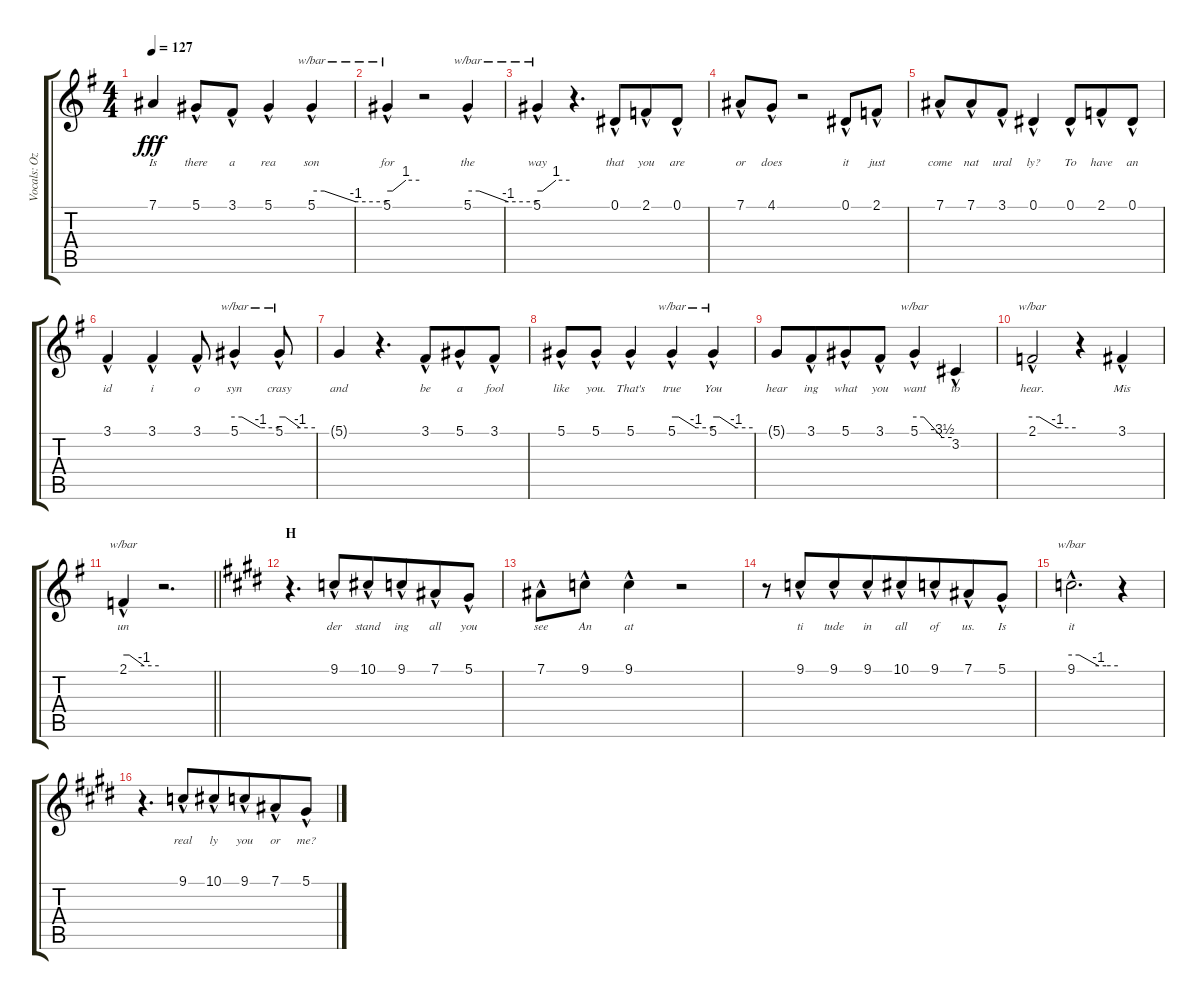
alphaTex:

\track ("Vocals: Ozzy" "Vocals: Oz") {instrument lead2sawtooth}
\staff {score tabs}
\tuning (Eb4 Bb3 Gb3 Db3 Ab2 Eb2) {hide}
\ts (4 4)
\tempo 127
\clef g2
\ks g
7.1{t}.4{lyrics (0 "Is") lyrics (1 "") lyrics (2 "") lyrics (3 "") lyrics (4 "") dy fff beam merge} 5.1{hac}.8{lyrics (0 "there") lyrics (1 "") lyrics (2 "") lyrics (3 "") lyrics (4 "")} 3.1{hac}.8{lyrics (0 "a") lyrics (1 "") lyrics (2 "") lyrics (3 "") lyrics (4 "")} 5.1{hac}.4{lyrics (0 "rea") lyrics (1 "") lyrics (2 "") lyrics (3 "") lyrics (4 "")} 5.1{hac}.4{tbe (custom default 0 0 10 0 35 -4 60 -4) lyrics (0 "son") lyrics (1 "") lyrics (2 "") lyrics (3 "") lyrics (4 "")} |
5.1{hac}.4{tbe (custom default 0 0 10 0 35 4 60 4) lyrics (0 "for") lyrics (1 "") lyrics (2 "") lyrics (3 "") lyrics (4 "")} r.2 5.1{hac}.4{tbe (custom default 0 0 10 0 35 -4 60 -4) lyrics (0 "the") lyrics (1 "") lyrics (2 "") lyrics (3 "") lyrics (4 "")} |
5.1{hac}.4{tbe (custom default 0 0 10 0 35 4 60 4) lyrics (0 "way") lyrics (1 "") lyrics (2 "") lyrics (3 "") lyrics (4 "")} r.4{d} 0.1{hac}.8{lyrics (0 "that") lyrics (1 "") lyrics (2 "") lyrics (3 "") lyrics (4 "") beam merge} 2.1{hac}.8{lyrics (0 "you") lyrics (1 "") lyrics (2 "") lyrics (3 "") lyrics (4 "")} 0.1{hac}.8{lyrics (0 "are") lyrics (1 "") lyrics (2 "") lyrics (3 "") lyrics (4 "")} |
7.1{hac}.8{lyrics (0 "or") lyrics (1 "") lyrics (2 "") lyrics (3 "") lyrics (4 "")} 4.1{hac}.8{lyrics (0 "does") lyrics (1 "") lyrics (2 "") lyrics (3 "") lyrics (4 "")} r.2 0.1{hac}.8{lyrics (0 "it") lyrics (1 "") lyrics (2 "") lyrics (3 "") lyrics (4 "") beam merge} 2.1{hac}.8{lyrics (0 "just") lyrics (1 "") lyrics (2 "") lyrics (3 "") lyrics (4 "")} |
7.1{hac}.8{lyrics (0 "come") lyrics (1 "") lyrics (2 "") lyrics (3 "") lyrics (4 "")} 7.1{hac}.8{lyrics (0 "nat") lyrics (1 "") lyrics (2 "") lyrics (3 "") lyrics (4 "") beam merge} 3.1{hac}.8{lyrics (0 "ural") lyrics (1 "") lyrics (2 "") lyrics (3 "") lyrics (4 "")} 0.1{hac}.4{lyrics (0 "ly?") lyrics (1 "") lyrics (2 "") lyrics (3 "") lyrics (4 "")} 0.1{hac}.8{lyrics (0 "To") lyrics (1 "") lyrics (2 "") lyrics (3 "") lyrics (4 "") beam merge} 2.1{hac}.8{lyrics (0 "have") lyrics (1 "") lyrics (2 "") lyrics (3 "") lyrics (4 "")} 0.1{hac}.8{lyrics (0 "an") lyrics (1 "") lyrics (2 "") lyrics (3 "") lyrics (4 "")} |
3.1{hac}.4{lyrics (0 "id") lyrics (1 "") lyrics (2 "") lyrics (3 "") lyrics (4 "")} 3.1{hac}.4{lyrics (0 "i") lyrics (1 "") lyrics (2 "") lyrics (3 "") lyrics (4 "")} 3.1{hac}.8{lyrics (0 "o") lyrics (1 "") lyrics (2 "") lyrics (3 "") lyrics (4 "")} 5.1{hac}.4{tbe (custom default 0 0 10 0 35 -4 60 -4) lyrics (0 "syn") lyrics (1 "") lyrics (2 "") lyrics (3 "") lyrics (4 "")} 5.1{hac}.8{tbe (custom default 0 0 10 0 35 -4 60 -4) lyrics (0 "crasy") lyrics (1 "") lyrics (2 "") lyrics (3 "") lyrics (4 "")} |
5.1{t}.4{lyrics (0 "and") lyrics (1 "") lyrics (2 "") lyrics (3 "") lyrics (4 "")} r.4{d} 3.1{hac}.8{lyrics (0 "be") lyrics (1 "") lyrics (2 "") lyrics (3 "") lyrics (4 "") beam merge} 5.1{hac}.8{lyrics (0 "a") lyrics (1 "") lyrics (2 "") lyrics (3 "") lyrics (4 "")} 3.1{hac}.8{lyrics (0 "fool") lyrics (1 "") lyrics (2 "") lyrics (3 "") lyrics (4 "")} |
5.1{hac}.8{lyrics (0 "like") lyrics (1 "") lyrics (2 "") lyrics (3 "") lyrics (4 "")} 5.1{hac}.8{lyrics (0 "you.") lyrics (1 "") lyrics (2 "") lyrics (3 "") lyrics (4 "")} 5.1{hac}.4{lyrics (0 "That's") lyrics (1 "") lyrics (2 "") lyrics (3 "") lyrics (4 "")} 5.1{hac}.4{tbe (custom default 0 0 10 0 35 -4 60 -4) lyrics (0 "true") lyrics (1 "") lyrics (2 "") lyrics (3 "") lyrics (4 "")} 5.1{hac}.4{tbe (custom default 0 0 10 0 35 -4 60 -4) lyrics (0 "You") lyrics (1 "") lyrics (2 "") lyrics (3 "") lyrics (4 "")} |
5.1{t}.8{lyrics (0 "hear") lyrics (1 "") lyrics (2 "") lyrics (3 "") lyrics (4 "")} 3.1{hac}.8{lyrics (0 "ing") lyrics (1 "") lyrics (2 "") lyrics (3 "") lyrics (4 "") beam merge} 5.1{hac}.8{lyrics (0 "what") lyrics (1 "") lyrics (2 "") lyrics (3 "") lyrics (4 "")} 3.1{hac}.8{lyrics (0 "you") lyrics (1 "") lyrics (2 "") lyrics (3 "") lyrics (4 "") beam merge} 5.1{hac}.4{tbe (custom default 0 0 15 0 45 -14 60 -14) lyrics (0 "want") lyrics (1 "") lyrics (2 "") lyrics (3 "") lyrics (4 "")} 3.2{hac}.4{lyrics (0 "to") lyrics (1 "") lyrics (2 "") lyrics (3 "") lyrics (4 "")} |
2.1{hac}.2{tbe (custom default 0 0 10 0 35 -4 60 -4) lyrics (0 "hear.") lyrics (1 "") lyrics (2 "") lyrics (3 "") lyrics (4 "")} r.4 3.1{hac}.4{lyrics (0 "Mis") lyrics (1 "") lyrics (2 "") lyrics (3 "") lyrics (4 "")} |
\barLineRight lightlight
2.1{hac}.4{tbe (custom default 0 0 10 0 35 -4 60 -4) lyrics (0 "un") lyrics (1 "") lyrics (2 "") lyrics (3 "") lyrics (4 "")} r.2{d} |
\section ("" "H")
\ks e
r.4{d} 9.1{hac}.8{lyrics (0 "der") lyrics (1 "") lyrics (2 "") lyrics (3 "") lyrics (4 "") beam merge} 10.1{hac}.8{lyrics (0 "stand") lyrics (1 "") lyrics (2 "") lyrics (3 "") lyrics (4 "")} 9.1{hac}.8{lyrics (0 "ing") lyrics (1 "") lyrics (2 "") lyrics (3 "") lyrics (4 "") beam merge} 7.1{hac}.8{lyrics (0 "all") lyrics (1 "") lyrics (2 "") lyrics (3 "") lyrics (4 "")} 5.1{hac}.8{lyrics (0 "you") lyrics (1 "") lyrics (2 "") lyrics (3 "") lyrics (4 "")} |
7.1{hac}.8{lyrics (0 "see") lyrics (1 "") lyrics (2 "") lyrics (3 "") lyrics (4 "")} 9.1{hac}.8{lyrics (0 "An") lyrics (1 "") lyrics (2 "") lyrics (3 "") lyrics (4 "")} 9.1{hac}.4{lyrics (0 "at") lyrics (1 "") lyrics (2 "") lyrics (3 "") lyrics (4 "")} r.2 |
r.8 9.1{hac}.8{lyrics (0 "ti") lyrics (1 "") lyrics (2 "") lyrics (3 "") lyrics (4 "") beam merge} 9.1{hac}.8{lyrics (0 "tude") lyrics (1 "") lyrics (2 "") lyrics (3 "") lyrics (4 "")} 9.1{hac}.8{lyrics (0 "in") lyrics (1 "") lyrics (2 "") lyrics (3 "") lyrics (4 "") beam merge} 10.1{hac}.8{lyrics (0 "all") lyrics (1 "") lyrics (2 "") lyrics (3 "") lyrics (4 "")} 9.1{hac}.8{lyrics (0 "of") lyrics (1 "") lyrics (2 "") lyrics (3 "") lyrics (4 "") beam merge} 7.1{hac}.8{lyrics (0 "us.") lyrics (1 "") lyrics (2 "") lyrics (3 "") lyrics (4 "")} 5.1{hac}.8{lyrics (0 "Is") lyrics (1 "") lyrics (2 "") lyrics (3 "") lyrics (4 "")} |
9.1{hac}.2{d tbe (custom default 0 0 10 0 35 -4 45 -4 60 -4) lyrics (0 "it") lyrics (1 "") lyrics (2 "") lyrics (3 "") lyrics (4 "")} r.4 |
r.4{d} 9.1{hac}.8{lyrics (0 "real") lyrics (1 "") lyrics (2 "") lyrics (3 "") lyrics (4 "") beam merge} 10.1{hac}.8{lyrics (0 "ly") lyrics (1 "") lyrics (2 "") lyrics (3 "") lyrics (4 "")} 9.1{hac}.8{lyrics (0 "you") lyrics (1 "") lyrics (2 "") lyrics (3 "") lyrics (4 "") beam merge} 7.1{hac}.8{lyrics (0 "or") lyrics (1 "") lyrics (2 "") lyrics (3 "") lyrics (4 "")} 5.1{hac}.8{lyrics (0 "me?") lyrics (1 "") lyrics (2 "") lyrics (3 "") lyrics (4 "")}
